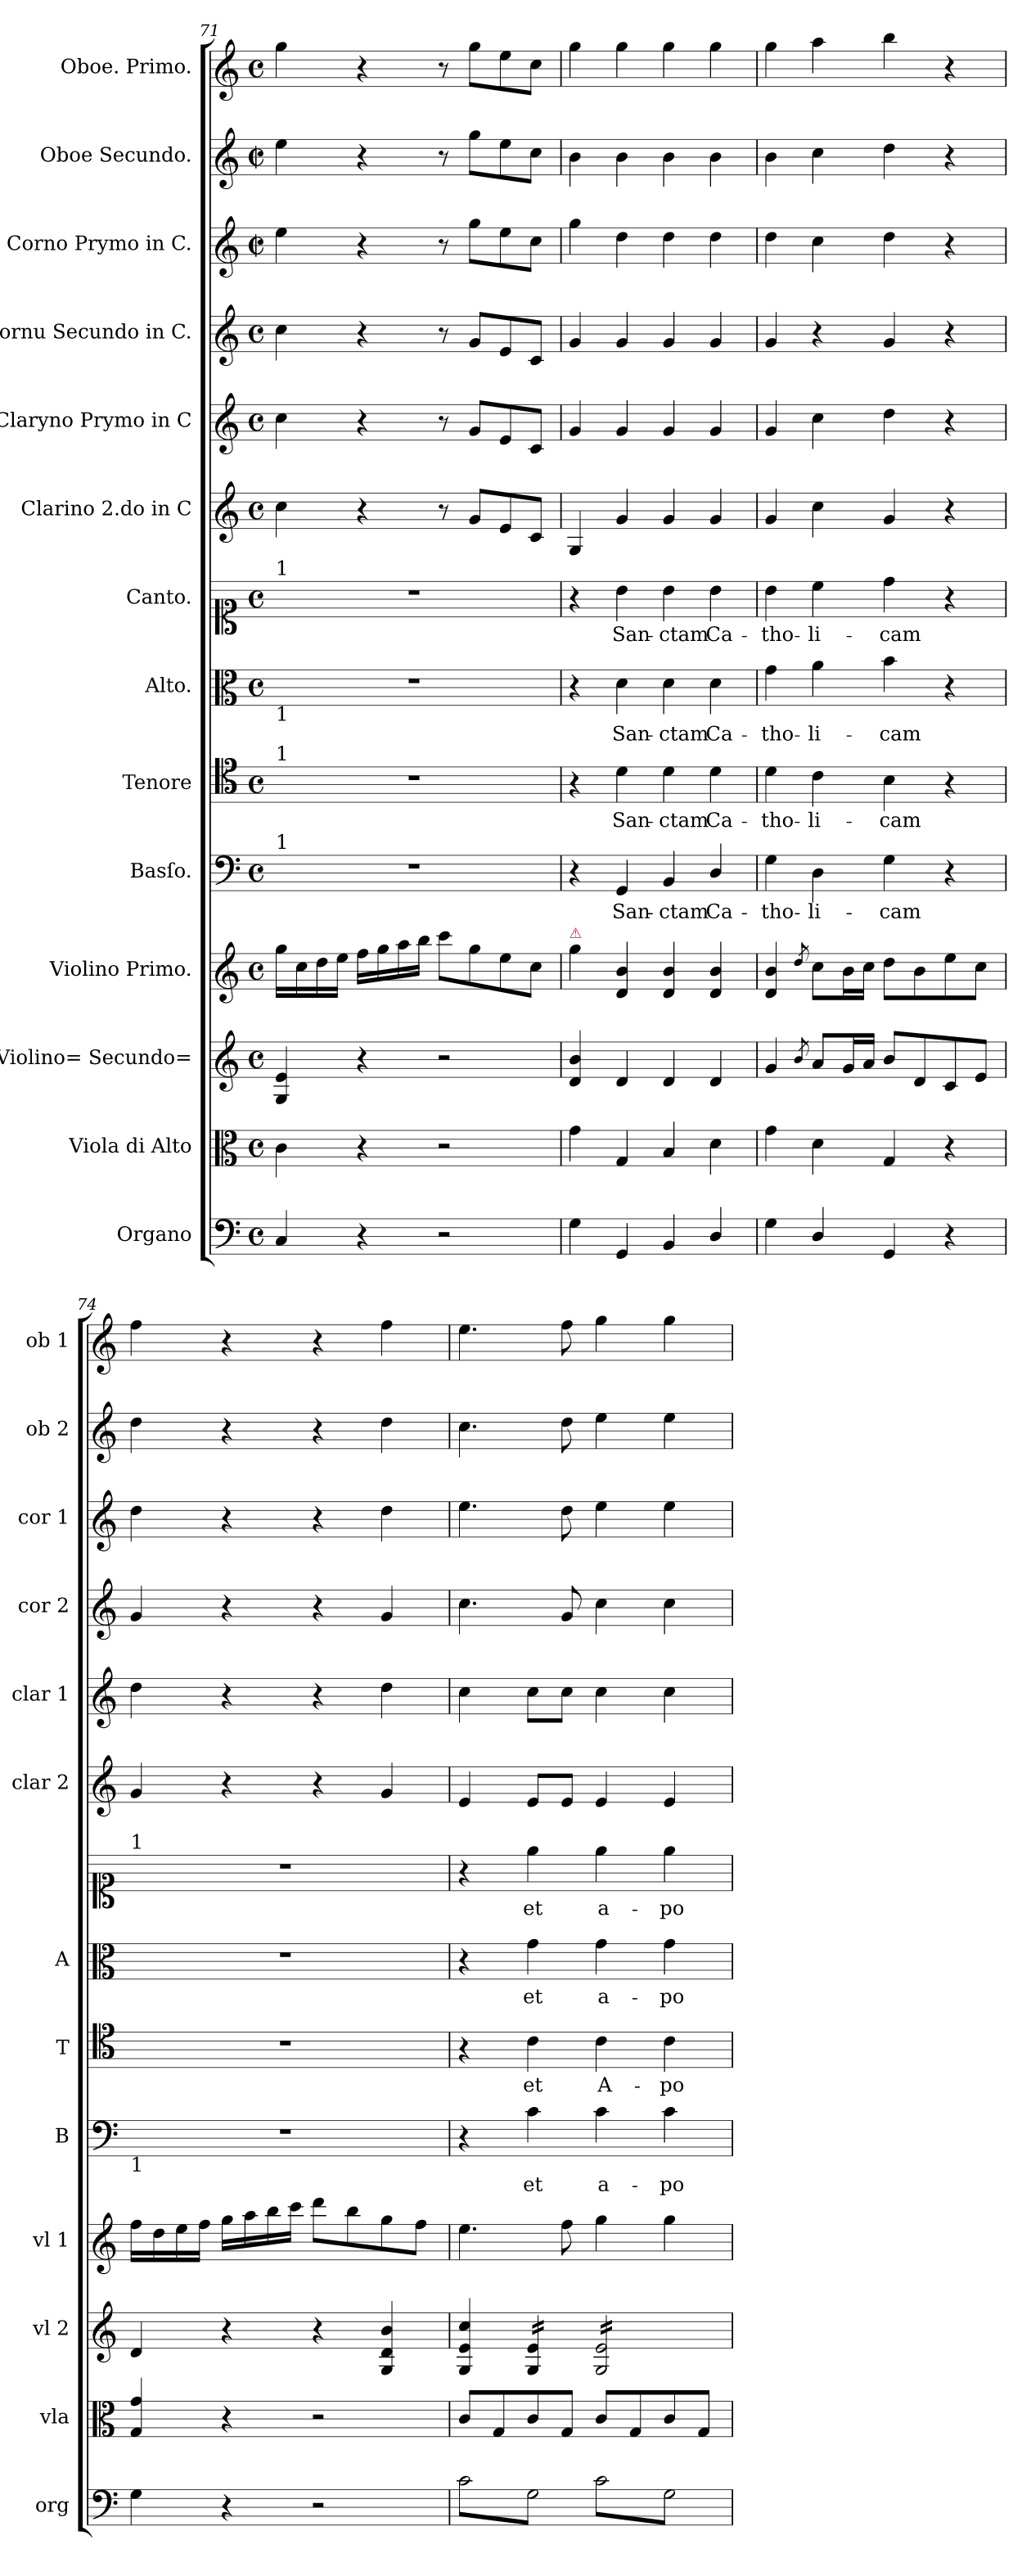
**kern	**kern	**kern	**kern	**kern	**text	**kern	**text	**kern	**text	**kern	**text	**kern	**kern	**kern	**kern	**kern	**kern
*part14	*part13	*part12	*part11	*part10	*part10	*part9	*part9	*part8	*part8	*part7	*part7	*part6	*part5	*part4	*part3	*part2	*part1
*staff14	*staff13	*staff12	*staff11	*staff10	*staff10	*staff9	*staff9	*staff8	*staff8	*staff7	*staff7	*staff6	*staff5	*staff4	*staff3	*staff2	*staff1
*I"Organo	*I"Viola di Alto	*I"Violino= Secundo=	*I"Violino Primo.	*I"Basſo.	*	*I"Tenore	*	*I"Alto.	*	*I"Canto.	*	*I"Clarino 2.do in C	*I"Claryno Prymo in C	*I"Cornu Secundo in C.	*I"Corno Prymo in C.	*I"Oboe Secundo.	*I"Oboe. Primo.
*I'org	*I'vla	*I'vl 2	*I'vl 1	*I'B	*	*I'T	*	*I'A	*	*	*	*I'clar 2	*I'clar 1	*I'cor 2	*I'cor 1	*I'ob 2	*I'ob 1
*clefF4	*clefC3	*clefG2	*clefG2	*clefF4	*	*clefC4	*	*clefC3	*	*clefC1	*	*clefG2	*clefG2	*clefG2	*clefG2	*clefG2	*clefG2
*k[]	*k[]	*k[]	*k[]	*k[]	*	*k[]	*	*k[]	*	*k[]	*	*k[]	*k[]	*k[]	*k[]	*k[]	*k[]
*C:	*C:	*C:	*C:	*C:	*	*C:	*	*C:	*	*C:	*	*C:	*C:	*C:	*C:	*C:	*C:
*M2/2	*M2/2	*M2/2	*M2/2	*M2/2	*	*M2/2	*	*M2/2	*	*M2/2	*	*M2/2	*M2/2	*M2/2	*M2/2	*M2/2	*M2/2
*met(c)	*met(c)	*met(c)	*met(c)	*met(c)	*	*met(c)	*	*met(c)	*	*met(c)	*	*met(c)	*met(c)	*met(c)	*met(c|)	*met(c|)	*met(c)
=71	=71	=71	=71	=71	=71	=71	=71	=71	=71	=71	=71	=71	=71	=71	=71	=71	=71
!	!	!	!	!	!	!	!	!	!	!LO:TX:a:t=1	!	!	!	!	!	!	!
!	!	!	!	!	!	!	!	!LO:TX:b:t=1	!	!	!	!	!	!	!	!	!
!	!	!	!	!	!	!LO:TX:a:t=1	!	!	!	!	!	!	!	!	!	!	!
!	!	!	!	!LO:TX:a:t=1	!	!	!	!	!	!	!	!	!	!	!	!	!
4C/	4c\	4G/ 4e/	16gg\LL	1r	.	1r	.	1r	.	1r	.	4cc\	4cc\	4cc\	4ee\	4ee\	4gg\
.	.	.	16cc\	.	.	.	.	.	.	.	.	.	.	.	.	.	.
.	.	.	16dd\	.	.	.	.	.	.	.	.	.	.	.	.	.	.
.	.	.	16ee\JJ	.	.	.	.	.	.	.	.	.	.	.	.	.	.
4r	4r	4r	16ff\LL	.	.	.	.	.	.	.	.	4r	4r	4r	4r	4r	4r
.	.	.	16gg\	.	.	.	.	.	.	.	.	.	.	.	.	.	.
.	.	.	16aa\	.	.	.	.	.	.	.	.	.	.	.	.	.	.
.	.	.	16bb\JJ	.	.	.	.	.	.	.	.	.	.	.	.	.	.
2r	2r	2r	8ccc\L	.	.	.	.	.	.	.	.	8r	8r	8r	8r	8r	8r
.	.	.	8gg\	.	.	.	.	.	.	.	.	8g/L	8g/L	8g/L	8gg\L	8gg\L	8gg\L
.	.	.	8ee\	.	.	.	.	.	.	.	.	8e/	8e/	8e/	8ee\	8ee\	8ee\
.	.	.	8cc\J	.	.	.	.	.	.	.	.	8c/J	8c/J	8c/J	8cc\J	8cc\J	8cc\J
=72	=72	=72	=72	=72	=72	=72	=72	=72	=72	=72	=72	=72	=72	=72	=72	=72	=72
!	!	!	!LO:TX:a:color=crimson:t=⚠	!	!	!	!	!	!	!	!	!	!	!	!	!	!
4G\	4g\	4d/ 4b/	4byy\ 4gg\	4r	.	4r	.	4r	.	4r	.	4G/	4g/	4g/	4gg\	4b\	4gg\
4GG/	4G/	4d/	4d/ 4b/	4GG/	San-	4d\	San-	4d\	San-	4b\	San-	4g/	4g/	4g/	4dd\	4b\	4gg\
4BB/	4B/	4d/	4d/ 4b/	4BB/	-ctam	4d\	-ctam	4d\	-ctam	4b\	-ctam	4g/	4g/	4g/	4dd\	4b\	4gg\
4D/	4d\	4d/	4d/ 4b/	4D/	Ca-	4d\	Ca-	4d\	Ca-	4b\	Ca-	4g/	4g/	4g/	4dd\	4b\	4gg\
=73	=73	=73	=73	=73	=73	=73	=73	=73	=73	=73	=73	=73	=73	=73	=73	=73	=73
4G\	4g\	4g/	4d/ 4b/	4G\	-tho-	4d\	-tho-	4g\	-tho-	4b\	-tho-	4g/	4g/	4g/	4dd\	4b\	4gg\
.	.	8qb/	8qdd/	.	.	.	.	.	.	.	.	.	.	.	.	.	.
4D/	4d\	8a/L	8cc\L	4D\	-li-	4c\	-li-	4a\	-li-	4cc\	-li-	4cc\	4cc\	4r	4cc\	4cc\	4aa\
.	.	16g/L	16b\L	.	.	.	.	.	.	.	.	.	.	.	.	.	.
.	.	16a/JJ	16cc\JJ	.	.	.	.	.	.	.	.	.	.	.	.	.	.
4GG/	4G/	8b/L	8dd\L	4G\	-cam	4B\	-cam	4b\	-cam	4dd\	-cam	4g/	4dd\	4g/	4dd\	4dd\	4bb\
.	.	8d/	8b\	.	.	.	.	.	.	.	.	.	.	.	.	.	.
4r	4r	8c/	8ee\	4r	.	4r	.	4r	.	4r	.	4r	4r	4r	4r	4r	4r
.	.	8e/J	8cc\J	.	.	.	.	.	.	.	.	.	.	.	.	.	.
=74	=74	=74	=74	=74	=74	=74	=74	=74	=74	=74	=74	=74	=74	=74	=74	=74	=74
!	!	!	!	!	!	!	!	!	!	!LO:TX:a:t=1	!	!	!	!	!	!	!
!	!	!	!	!LO:TX:b:t=1	!	!	!	!	!	!	!	!	!	!	!	!	!
4G\	4G/ 4g/	4d/	16ff\LL	1r	.	1r	.	1r	.	1r	.	4g/	4dd\	4g/	4dd\	4dd\	4ff\
.	.	.	16dd\	.	.	.	.	.	.	.	.	.	.	.	.	.	.
.	.	.	16ee\	.	.	.	.	.	.	.	.	.	.	.	.	.	.
.	.	.	16ff\JJ	.	.	.	.	.	.	.	.	.	.	.	.	.	.
4r	4r	4r	16gg\LL	.	.	.	.	.	.	.	.	4r	4r	4r	4r	4r	4r
.	.	.	16aa\	.	.	.	.	.	.	.	.	.	.	.	.	.	.
.	.	.	16bb\	.	.	.	.	.	.	.	.	.	.	.	.	.	.
.	.	.	16ccc\JJ	.	.	.	.	.	.	.	.	.	.	.	.	.	.
2r	2r	4r	8ddd\L	.	.	.	.	.	.	.	.	4r	4r	4r	4r	4r	4r
.	.	.	8bb\	.	.	.	.	.	.	.	.	.	.	.	.	.	.
.	.	4G/ 4d/ 4b/	8gg\	.	.	.	.	.	.	.	.	4g/	4dd\	4g/	4dd\	4dd\	4ff\
.	.	.	8ff\J	.	.	.	.	.	.	.	.	.	.	.	.	.	.
=75	=75	=75	=75	=75	=75	=75	=75	=75	=75	=75	=75	=75	=75	=75	=75	=75	=75
*tremolo	*	*	*	*	*	*	*	*	*	*	*	*	*	*	*	*	*
8c\L	8c/L	4G/ 4e/ 4cc/	4.ee\	4r	.	4r	.	4r	.	4r	.	4e/	4cc\	4.cc\	4.ee\	4.cc\	4.ee\
8G\	8G/	.	.	.	.	.	.	.	.	.	.	.	.	.	.	.	.
*	*	*tremolo	*	*	*	*	*	*	*	*	*	*	*	*	*	*	*
8c\	8c/	16G/ 16e/LL	.	4c\	et	4c\	et	4g\	et	4ee\	et	8e/L	8cc\L	.	.	.	.
.	.	16G/ 16e/	.	.	.	.	.	.	.	.	.	.	.	.	.	.	.
8G\J	8G/J	16G/ 16e/	8ff\	.	.	.	.	.	.	.	.	8e/J	8cc\J	8g/	8dd\	8dd\	8ff\
.	.	16G/ 16e/JJ	.	.	.	.	.	.	.	.	.	.	.	.	.	.	.
8c\L	8c/L	16G/ 16e/LL	4gg\	4c\	a-	4c\	A-	4g\	a-	4ee\	a-	4e/	4cc\	4cc\	4ee\	4ee\	4gg\
.	.	16G/ 16e/	.	.	.	.	.	.	.	.	.	.	.	.	.	.	.
8G\	8G/	16G/ 16e/	.	.	.	.	.	.	.	.	.	.	.	.	.	.	.
.	.	16G/ 16e/	.	.	.	.	.	.	.	.	.	.	.	.	.	.	.
8c\	8c/	16G/ 16e/	4gg\	4c\	-po-	4c\	-po-	4g\	-po-	4ee\	-po-	4e/	4cc\	4cc\	4ee\	4ee\	4gg\
.	.	16G/ 16e/	.	.	.	.	.	.	.	.	.	.	.	.	.	.	.
8G\J	8G/J	16G/ 16e/	.	.	.	.	.	.	.	.	.	.	.	.	.	.	.
*Xtremolo	*	*	*	*	*	*	*	*	*	*	*	*	*	*	*	*	*
.	.	16G/ 16e/JJ	.	.	.	.	.	.	.	.	.	.	.	.	.	.	.
*	*	*Xtremolo	*	*	*	*	*	*	*	*	*	*	*	*	*	*	*
.	.	.	.	.	.	.	.	.	.	.	.	.	.	.	.	.	.
.	.	.	.	.	.	.	.	.	.	.	.	.	.	.	.	.	.
=	=	=	=	=	=	=	=	=	=	=	=	=	=	=	=	=	=
*-	*-	*-	*-	*-	*-	*-	*-	*-	*-	*-	*-	*-	*-	*-	*-	*-	*-
